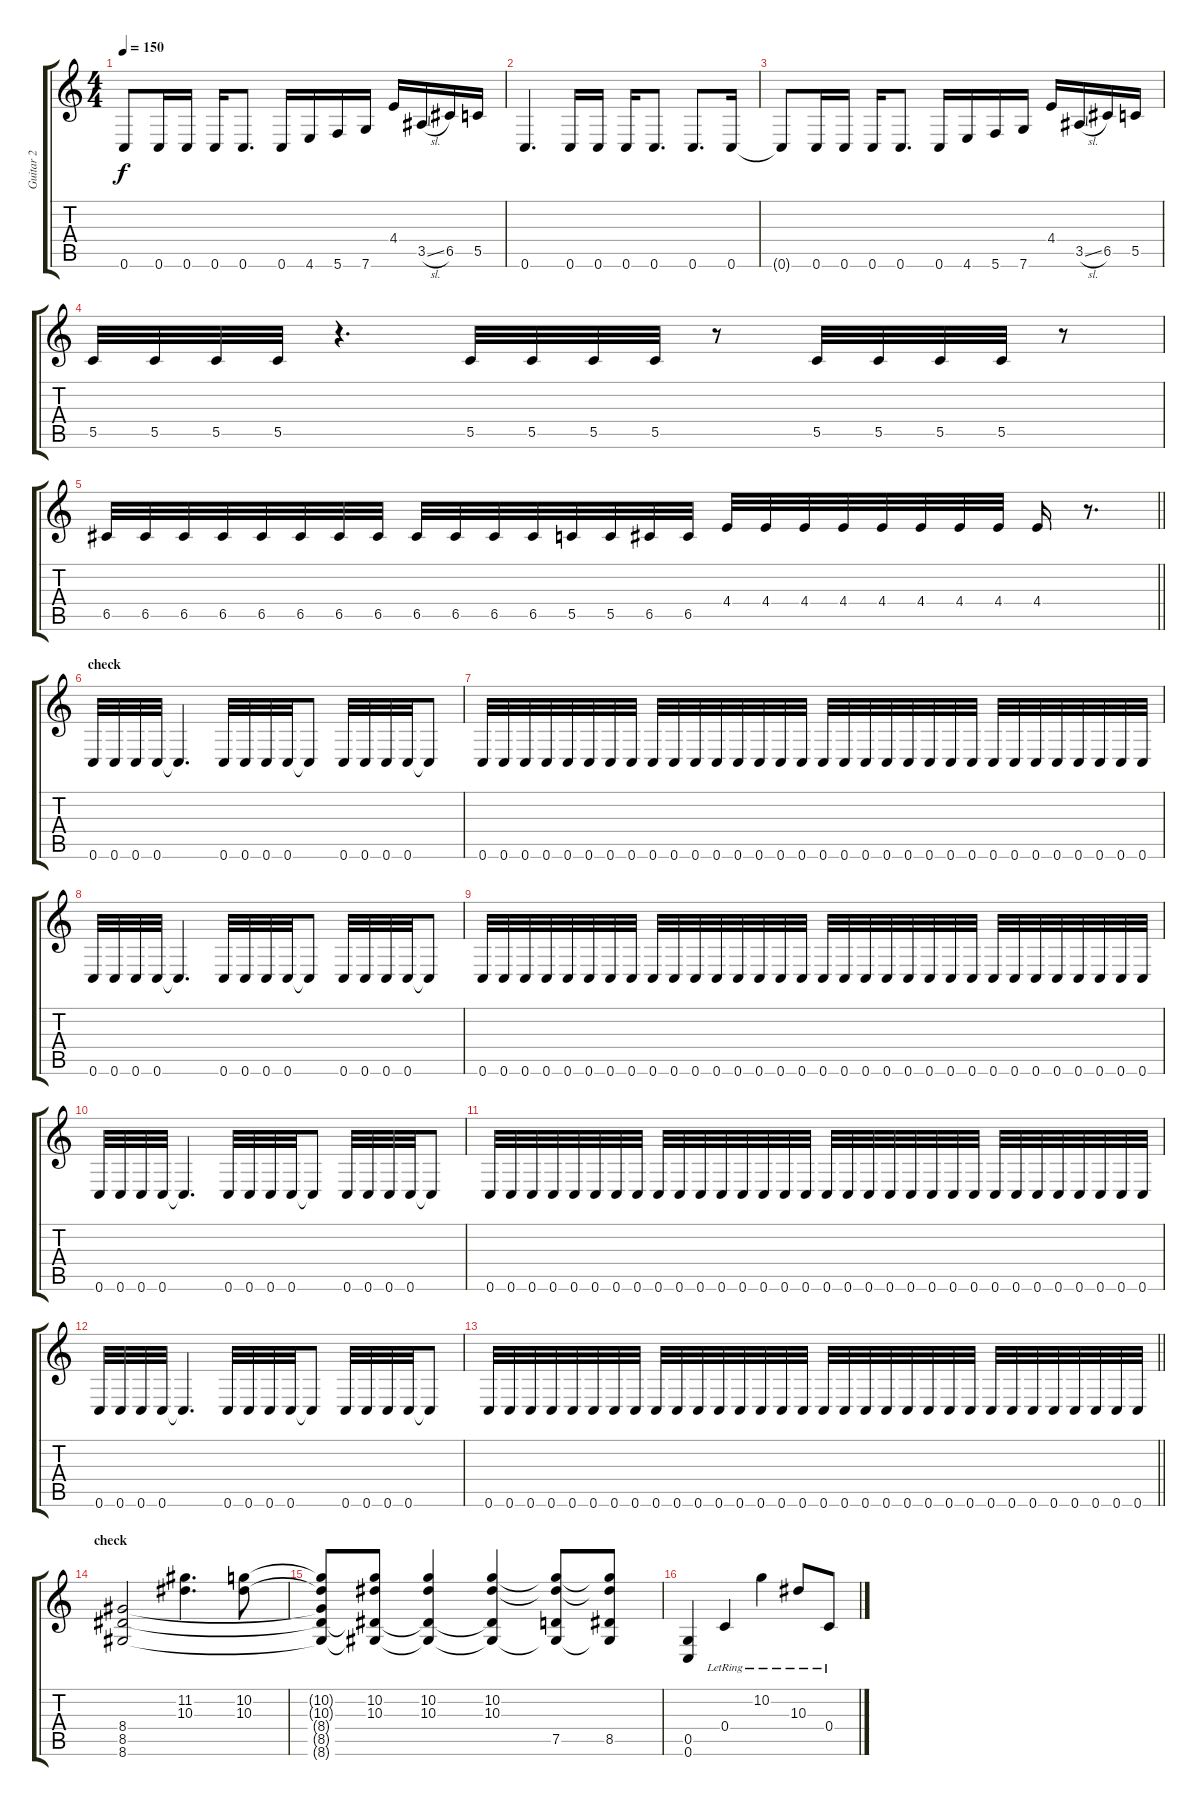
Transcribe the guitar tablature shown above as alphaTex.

\track ("Guitar 2" "Guitar 2") {instrument distortionguitar}
\staff {score tabs}
\tuning (D4 A3 F3 C3 G2 C2) {hide}
\ts (4 4)
\tempo 150
\clef g2
\ks c
0.6{t}.8{dy f} 0.6.16 0.6.16 0.6.16 0.6.8{d} 0.6.16 4.6.16 5.6.16 7.6.16 4.4.16 3.5{sl}.16 6.5.16 5.5.16 |
0.6.4{d} 0.6.16 0.6.16 0.6.16 0.6.8{d} 0.6.8{d} 0.6.16 |
0.6{t}.8 0.6.16 0.6.16 0.6.16 0.6.8{d} 0.6.16 4.6.16 5.6.16 7.6.16 4.4.16 3.5{sl}.16 6.5.16 5.5.16 |
5.5.32 5.5.32 5.5.32 5.5.32 r.4{d} 5.5.32 5.5.32 5.5.32 5.5.32 r.8 5.5.32 5.5.32 5.5.32 5.5.32 r.8 |
\barLineRight lightlight
6.5.32 6.5.32 6.5.32 6.5.32 6.5.32 6.5.32 6.5.32 6.5.32 6.5.32 6.5.32 6.5.32 6.5.32 5.5.32 5.5.32 6.5.32 6.5.32 4.4.32 4.4.32 4.4.32 4.4.32 4.4.32 4.4.32 4.4.32 4.4.32 4.4.16 r.8{d} |
\section ("" "check")
0.6.32 0.6.32 0.6.32 0.6.32 0.6{t}.4{d} 0.6.32 0.6.32 0.6.32 0.6.32 0.6{t}.8 0.6.32 0.6.32 0.6.32 0.6.32 0.6{t}.8 |
0.6.32 0.6.32 0.6.32 0.6.32 0.6.32 0.6.32 0.6.32 0.6.32 0.6.32 0.6.32 0.6.32 0.6.32 0.6.32 0.6.32 0.6.32 0.6.32 0.6.32 0.6.32 0.6.32 0.6.32 0.6.32 0.6.32 0.6.32 0.6.32 0.6.32 0.6.32 0.6.32 0.6.32 0.6.32 0.6.32 0.6.32 0.6.32 |
0.6.32 0.6.32 0.6.32 0.6.32 0.6{t}.4{d} 0.6.32 0.6.32 0.6.32 0.6.32 0.6{t}.8 0.6.32 0.6.32 0.6.32 0.6.32 0.6{t}.8 |
0.6.32 0.6.32 0.6.32 0.6.32 0.6.32 0.6.32 0.6.32 0.6.32 0.6.32 0.6.32 0.6.32 0.6.32 0.6.32 0.6.32 0.6.32 0.6.32 0.6.32 0.6.32 0.6.32 0.6.32 0.6.32 0.6.32 0.6.32 0.6.32 0.6.32 0.6.32 0.6.32 0.6.32 0.6.32 0.6.32 0.6.32 0.6.32 |
0.6.32 0.6.32 0.6.32 0.6.32 0.6{t}.4{d} 0.6.32 0.6.32 0.6.32 0.6.32 0.6{t}.8 0.6.32 0.6.32 0.6.32 0.6.32 0.6{t}.8 |
0.6.32 0.6.32 0.6.32 0.6.32 0.6.32 0.6.32 0.6.32 0.6.32 0.6.32 0.6.32 0.6.32 0.6.32 0.6.32 0.6.32 0.6.32 0.6.32 0.6.32 0.6.32 0.6.32 0.6.32 0.6.32 0.6.32 0.6.32 0.6.32 0.6.32 0.6.32 0.6.32 0.6.32 0.6.32 0.6.32 0.6.32 0.6.32 |
0.6.32 0.6.32 0.6.32 0.6.32 0.6{t}.4{d} 0.6.32 0.6.32 0.6.32 0.6.32 0.6{t}.8 0.6.32 0.6.32 0.6.32 0.6.32 0.6{t}.8 |
\barLineRight lightlight
0.6.32 0.6.32 0.6.32 0.6.32 0.6.32 0.6.32 0.6.32 0.6.32 0.6.32 0.6.32 0.6.32 0.6.32 0.6.32 0.6.32 0.6.32 0.6.32 0.6.32 0.6.32 0.6.32 0.6.32 0.6.32 0.6.32 0.6.32 0.6.32 0.6.32 0.6.32 0.6.32 0.6.32 0.6.32 0.6.32 0.6.32 0.6.32 |
\section ("" "check")
(8.4 8.5 8.6).2 (11.2 10.3).4{d} (10.2 10.3).8 |
(10.2{t} 10.3{t} 8.4{t} 8.5{t} 8.6{t}).8 (10.2 10.3 8.5{t} 8.6{t}).8 (10.2 10.3 8.5{t} 8.6{t}).4 (10.2 10.3 8.5{t} 8.6{t}).4 (10.2{t} 10.3{t} 7.5 8.6{t}).8 (10.2{t} 10.3{t} 8.5 8.6{t}).8 |
(0.5 0.6).4 0.4{lr}.4 10.2{lr}.4 10.3{lr}.8 0.4{lr}.8
